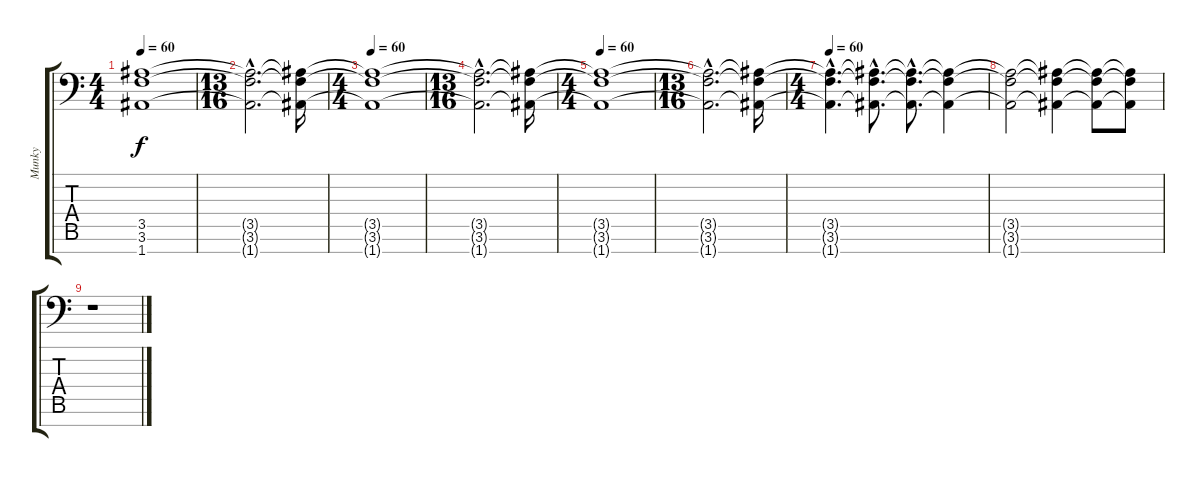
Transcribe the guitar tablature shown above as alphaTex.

\track ("Munky" "Munky") {instrument distortionguitar}
\staff {score tabs}
\tuning (D4 A3 F3 C3 G2 D2 A1) {hide}
\ts (4 4)
\tempo 60
\clef f4
\ks c
(3.5{t} 3.6{t} 1.7{t}).1{dy f volume 7} |
\ts (13 16)
(3.5{hac t} 3.6{hac t} 1.7{hac t}).2{d volume 6} (3.5{t} 3.6{t} 1.7{t}).16 |
\ts (4 4)
\tempo 60
(3.5{t} 3.6{t} 1.7{t}).1{volume 5} |
\ts (13 16)
(3.5{hac t} 3.6{hac t} 1.7{hac t}).2{d} (3.5{t} 3.6{t} 1.7{t}).16 |
\ts (4 4)
\tempo 60
(3.5{t} 3.6{t} 1.7{t}).1{volume 4} |
\ts (13 16)
(3.5{hac t} 3.6{hac t} 1.7{hac t}).2{d} (3.5{t} 3.6{t} 1.7{t}).16 |
\ts (4 4)
\tempo 60
(3.5{hac t} 3.6{hac t} 1.7{hac t}).4{d} (3.5{hac t} 3.6{hac t} 1.7{hac t}).8{d} (3.5{hac t} 3.6{hac t} 1.7{hac t}).8{d volume 6} (3.5{t} 3.6{t} 1.7{t}).4 |
(3.5{t} 3.6{t} 1.7{t}).2{volume 7} (3.5{t} 3.6{t} 1.7{t}).4{volume 9} (3.5{t} 3.6{t} 1.7{t}).8 (3.5{t} 3.6{t} 1.7{t}).8{volume 14} |
r.1
